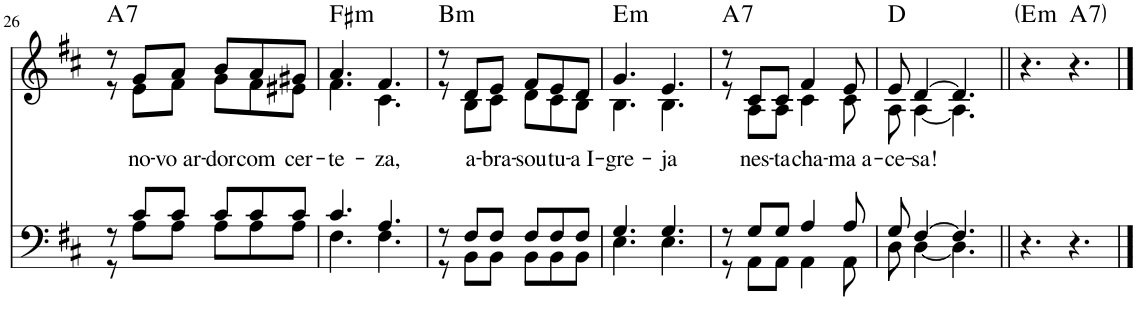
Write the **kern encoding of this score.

**kern	**kern	**text	**harte
*part2	*part1	*part1	*part1
*staff2	*staff1	*staff1	*
*I"Voz	*I"Voz	*	*
!!LO:PB:g=z
*clefF4	*clefG2	*	*
*k[f#c#]	*k[f#c#]	*	*
*M6/8	*M6/8	*	*
=26	=26	=26	=26
*^	*^	*	*
!	!	!	!	!	!LO:H:kt=7
8r	8r	8r	8r	.	A:7
!	!	!	!	!LO:LY:b	!
8c#/L	8A\L	8g/L	8e\L	no-	.
!	!	!	!	!LO:LY:b	!
8c#/J	8A\J	8a/J	8f#\J	-vo ar-	.
!	!	!	!	!LO:LY:b	!
8c#/L	8A\L	8b/L	8g\L	-dor	.
!	!	!	!	!LO:LY:b	!
8c#/	8A\	8a/	8f#\	com	.
!	!	!	!	!LO:LY:b	!
8c#/J	8A\J	8g#X/J	8e#X\J	cer-	.
=27	=27	=27	=27	=27	=27
!	!	!	!	!LO:LY:b	!LO:H:kt=m
4.c#/	4.F#\	4.a/	4.f#\	-te-	F#:min
!	!	!	!	!LO:LY:b	!
4.A/	4.F#\	4.f#/	4.c#\	-za,	.
=28	=28	=28	=28	=28	=28
!	!	!	!	!	!LO:H:kt=m
8r	8r	8r	8r	.	B:min
!	!	!	!	!LO:LY:b	!
8F#/L	8BB\L	8d/L	8B\L	a-	.
!	!	!	!	!LO:LY:b	!
8F#/J	8BB\J	8e/J	8c#\J	-bra-	.
!	!	!	!	!LO:LY:b	!
8F#/L	8BB\L	8f#/L	8d\L	-sou	.
!	!	!	!	!LO:LY:b	!
8F#/	8BB\	8e/	8c#\	tu-	.
!	!	!	!	!LO:LY:b	!
8F#/J	8BB\J	8d/J	8B\J	-a I-	.
=29	=29	=29	=29	=29	=29
!	!	!	!	!LO:LY:b	!LO:H:kt=m
4.G/	4.E\	4.g/	4.B\	-gre-	E:min
!	!	!	!	!LO:LY:b	!
4.G/	4.E\	4.e/	4.B\	-ja	.
=30	=30	=30	=30	=30	=30
!	!	!	!	!	!LO:H:kt=7
8r	8r	8r	8r	.	A:7
!	!	!	!	!LO:LY:b	!
8G/L	8AA\L	8c#/L	8A\L	nes-	.
!	!	!	!	!LO:LY:b	!
8G/J	8AA\J	8c#/J	8A\J	-ta	.
!	!	!	!	!LO:LY:b	!
4A/	4AA\	4f#/	4c#\	cha-	.
!	!	!	!	!LO:LY:b	!
8A/	8AA\	8e/	8c#\	-ma a-	.
=31	=31	=31	=31	=31	=31
!	!	!	!	!LO:LY:b	!
8G/	8D\	8e/	8A\	-ce-	D:maj
!	!	!	!	!LO:LY:b	!
[4F#/	[4D\	[4d/	[4A\	-sa!	.
4.F#/]	4.D\]	4.d/]	4.A\]	.	.
=32||	=32||	=32||	=32||	=32||	=32||
!	!	!	!	!	!LO:H:kt=m
*v	*v	*	*	*	*
*	*v	*v	*	*
4.r	4.r	.	E:min
!	!	!	!LO:H:kt=7
4.r	4.r	.	A:7
==	==	==	==
*-	*-	*-	*-
